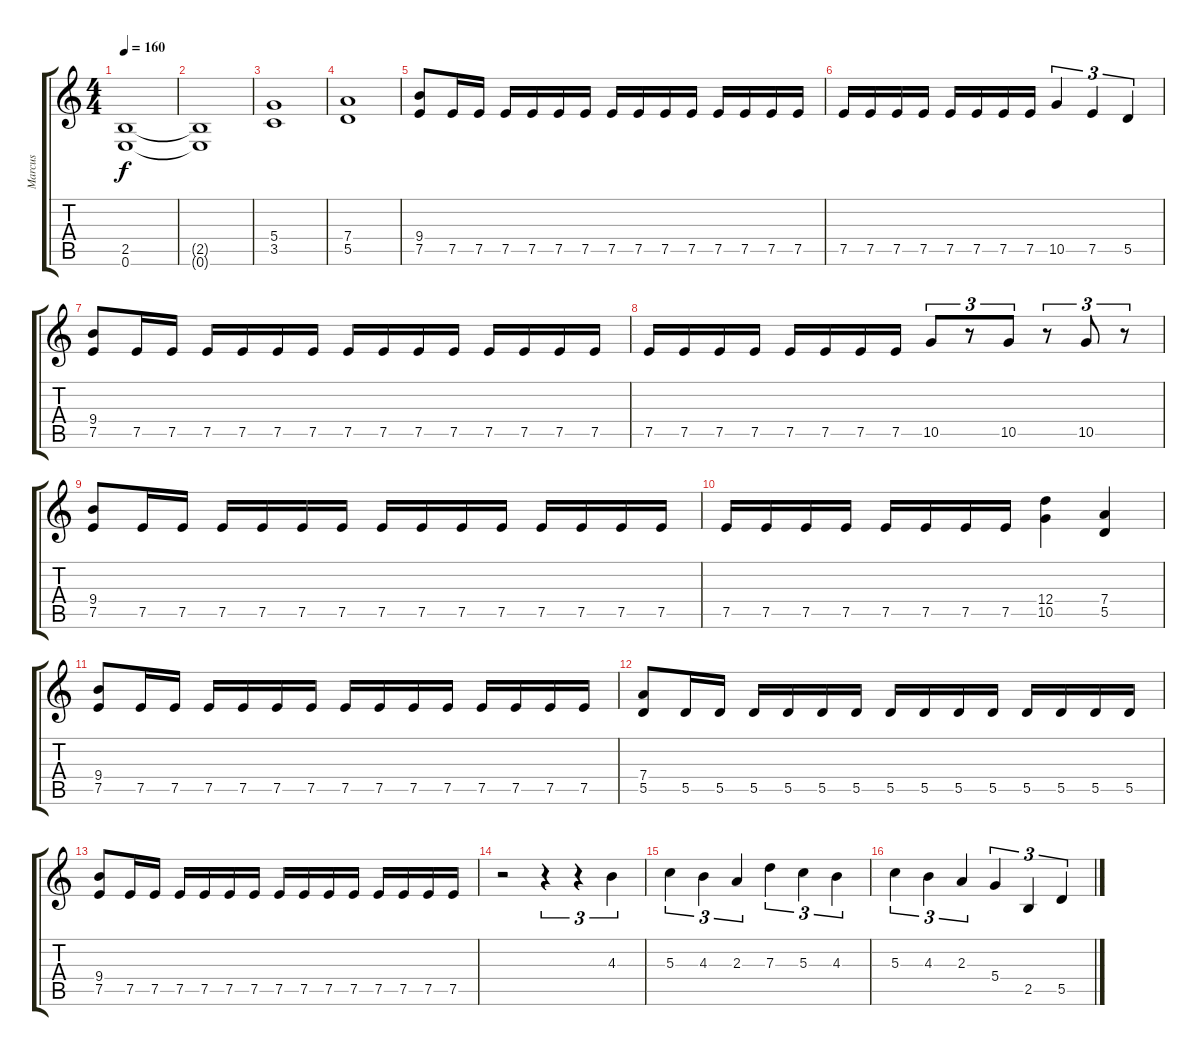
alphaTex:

\track ("Marcus" "Marcus") {instrument distortionguitar}
\staff {score tabs}
\tuning (E4 B3 G3 D3 A2 E2) {hide}
\ts (4 4)
\tempo 160
\clef g2
\ks c
(2.5 0.6).1{dy f} |
(2.5{t} 0.6{t}).1 |
(5.4 3.5).1 |
(7.4 5.5).1 |
(9.4 7.5).8 7.5.16 7.5.16 7.5.16 7.5.16 7.5.16 7.5.16 7.5.16 7.5.16 7.5.16 7.5.16 7.5.16 7.5.16 7.5.16 7.5.16 |
7.5.16 7.5.16 7.5.16 7.5.16 7.5.16 7.5.16 7.5.16 7.5.16 10.5.4{tu (3 2)} 7.5.4{tu (3 2)} 5.5.4{tu (3 2)} |
(9.4 7.5).8 7.5.16 7.5.16 7.5.16 7.5.16 7.5.16 7.5.16 7.5.16 7.5.16 7.5.16 7.5.16 7.5.16 7.5.16 7.5.16 7.5.16 |
7.5.16 7.5.16 7.5.16 7.5.16 7.5.16 7.5.16 7.5.16 7.5.16 10.5.8{tu (3 2)} r.8{tu (3 2)} 10.5.8{tu (3 2)} r.8{tu (3 2)} 10.5.8{tu (3 2)} r.8{tu (3 2)} |
(9.4 7.5).8 7.5.16 7.5.16 7.5.16 7.5.16 7.5.16 7.5.16 7.5.16 7.5.16 7.5.16 7.5.16 7.5.16 7.5.16 7.5.16 7.5.16 |
7.5.16 7.5.16 7.5.16 7.5.16 7.5.16 7.5.16 7.5.16 7.5.16 (12.4 10.5).4 (7.4 5.5).4 |
(9.4 7.5).8 7.5.16 7.5.16 7.5.16 7.5.16 7.5.16 7.5.16 7.5.16 7.5.16 7.5.16 7.5.16 7.5.16 7.5.16 7.5.16 7.5.16 |
(7.4 5.5).8 5.5.16 5.5.16 5.5.16 5.5.16 5.5.16 5.5.16 5.5.16 5.5.16 5.5.16 5.5.16 5.5.16 5.5.16 5.5.16 5.5.16 |
(9.4 7.5).8 7.5.16 7.5.16 7.5.16 7.5.16 7.5.16 7.5.16 7.5.16 7.5.16 7.5.16 7.5.16 7.5.16 7.5.16 7.5.16 7.5.16 |
r.2 r.4{tu (3 2)} r.4{tu (3 2)} 4.3.4{tu (3 2)} |
5.3.4{tu (3 2)} 4.3.4{tu (3 2)} 2.3.4{tu (3 2)} 7.3.4{tu (3 2)} 5.3.4{tu (3 2)} 4.3.4{tu (3 2)} |
5.3.4{tu (3 2)} 4.3.4{tu (3 2)} 2.3.4{tu (3 2)} 5.4.4{tu (3 2)} 2.5.4{tu (3 2)} 5.5.4{tu (3 2)}
